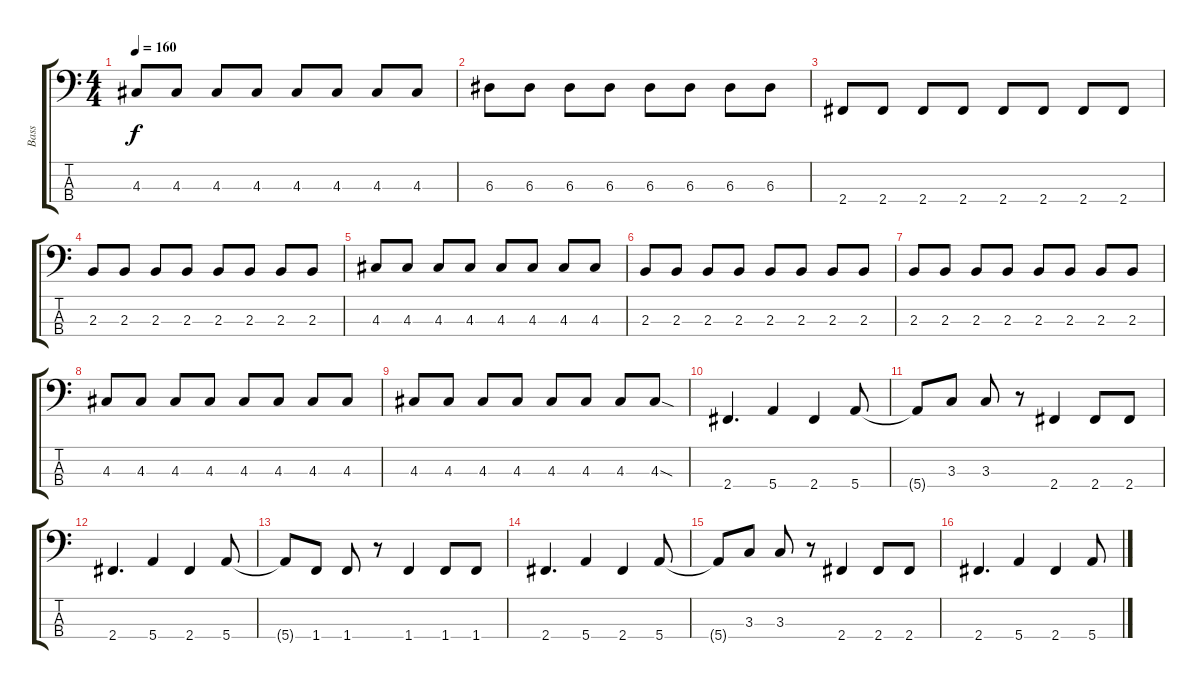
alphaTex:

\track ("Bass" "Bass") {instrument electricbasspick}
\staff {score tabs}
\tuning (G2 D2 A1 E1) {hide}
\ts (4 4)
\tempo 160
\clef f4
\ks c
4.3.8{dy f} 4.3.8 4.3.8 4.3.8 4.3.8 4.3.8 4.3.8 4.3.8 |
6.3.8 6.3.8 6.3.8 6.3.8 6.3.8 6.3.8 6.3.8 6.3.8 |
2.4.8 2.4.8 2.4.8 2.4.8 2.4.8 2.4.8 2.4.8 2.4.8 |
2.3.8 2.3.8 2.3.8 2.3.8 2.3.8 2.3.8 2.3.8 2.3.8 |
4.3.8 4.3.8 4.3.8 4.3.8 4.3.8 4.3.8 4.3.8 4.3.8 |
2.3.8 2.3.8 2.3.8 2.3.8 2.3.8 2.3.8 2.3.8 2.3.8 |
2.3.8 2.3.8 2.3.8 2.3.8 2.3.8 2.3.8 2.3.8 2.3.8 |
4.3.8 4.3.8 4.3.8 4.3.8 4.3.8 4.3.8 4.3.8 4.3.8 |
4.3.8 4.3.8 4.3.8 4.3.8 4.3.8 4.3.8 4.3.8 4.3{sod}.8 |
2.4.4{d} 5.4.4 2.4.4 5.4.8 |
5.4{t}.8 3.3.8 3.3.8 r.8 2.4.4 2.4.8 2.4.8 |
2.4.4{d} 5.4.4 2.4.4 5.4.8 |
5.4{t}.8 1.4.8 1.4.8 r.8 1.4.4 1.4.8 1.4.8 |
2.4.4{d} 5.4.4 2.4.4 5.4.8 |
5.4{t}.8 3.3.8 3.3.8 r.8 2.4.4 2.4.8 2.4.8 |
2.4.4{d} 5.4.4 2.4.4 5.4.8
